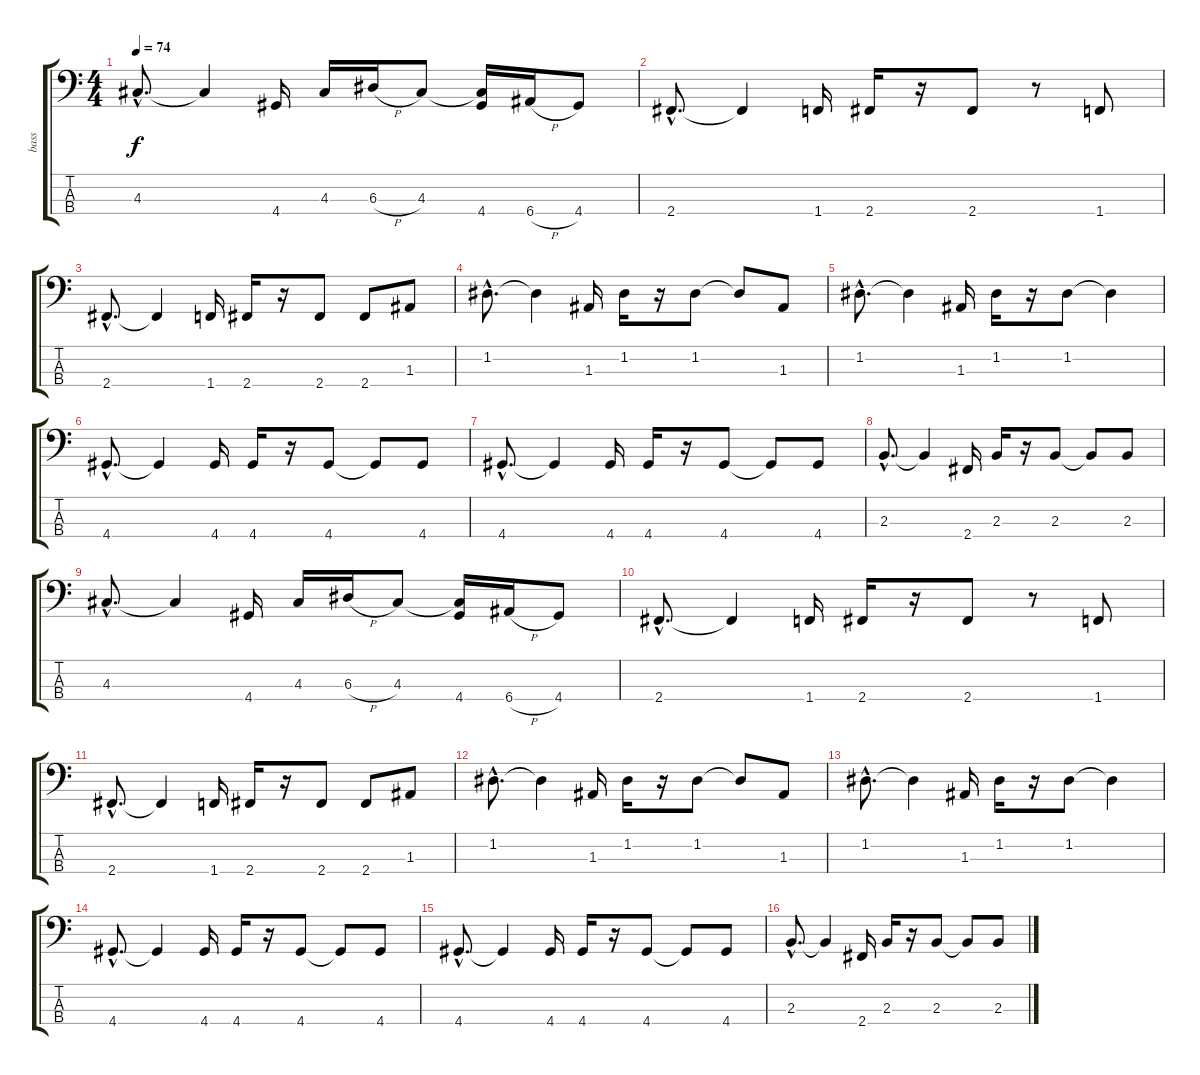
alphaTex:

\track ("bass" "bass") {instrument electricbassfinger}
\staff {score tabs}
\tuning (G2 D2 A1 E1) {hide}
\ts (4 4)
\tempo 74
\clef f4
\ks c
4.3{hac}.8{d dy f} 4.3{t}.4 4.4.16 4.3.16 6.3{h}.16 4.3.8 (4.3{t} 4.4).16 6.4{h}.16 4.4.8 |
2.4{hac}.8{d} 2.4{t}.4 1.4.16 2.4.16 r.16 2.4.8 r.8 1.4.8 |
2.4{hac}.8{d} 2.4{t}.4 1.4.16 2.4.16 r.16 2.4.8 2.4.8 1.3.8 |
1.2{hac}.8{d} 1.2{t}.4 1.3.16 1.2.16 r.16 1.2.8 1.2{t}.8 1.3.8 |
1.2{hac}.8{d} 1.2{t}.4 1.3.16 1.2.16 r.16 1.2.8 1.2{t}.4 |
4.4{hac}.8{d} 4.4{t}.4 4.4.16 4.4.16 r.16 4.4.8 4.4{t}.8 4.4.8 |
4.4{hac}.8{d} 4.4{t}.4 4.4.16 4.4.16 r.16 4.4.8 4.4{t}.8 4.4.8 |
2.3{hac}.8{d} 2.3{t}.4 2.4.16 2.3.16 r.16 2.3.8 2.3{t}.8 2.3.8 |
4.3{hac}.8{d} 4.3{t}.4 4.4.16 4.3.16 6.3{h}.16 4.3.8 (4.3{t} 4.4).16 6.4{h}.16 4.4.8 |
2.4{hac}.8{d} 2.4{t}.4 1.4.16 2.4.16 r.16 2.4.8 r.8 1.4.8 |
2.4{hac}.8{d} 2.4{t}.4 1.4.16 2.4.16 r.16 2.4.8 2.4.8 1.3.8 |
1.2{hac}.8{d} 1.2{t}.4 1.3.16 1.2.16 r.16 1.2.8 1.2{t}.8 1.3.8 |
1.2{hac}.8{d} 1.2{t}.4 1.3.16 1.2.16 r.16 1.2.8 1.2{t}.4 |
4.4{hac}.8{d} 4.4{t}.4 4.4.16 4.4.16 r.16 4.4.8 4.4{t}.8 4.4.8 |
4.4{hac}.8{d} 4.4{t}.4 4.4.16 4.4.16 r.16 4.4.8 4.4{t}.8 4.4.8 |
2.3{hac}.8{d} 2.3{t}.4 2.4.16 2.3.16 r.16 2.3.8 2.3{t}.8 2.3.8
